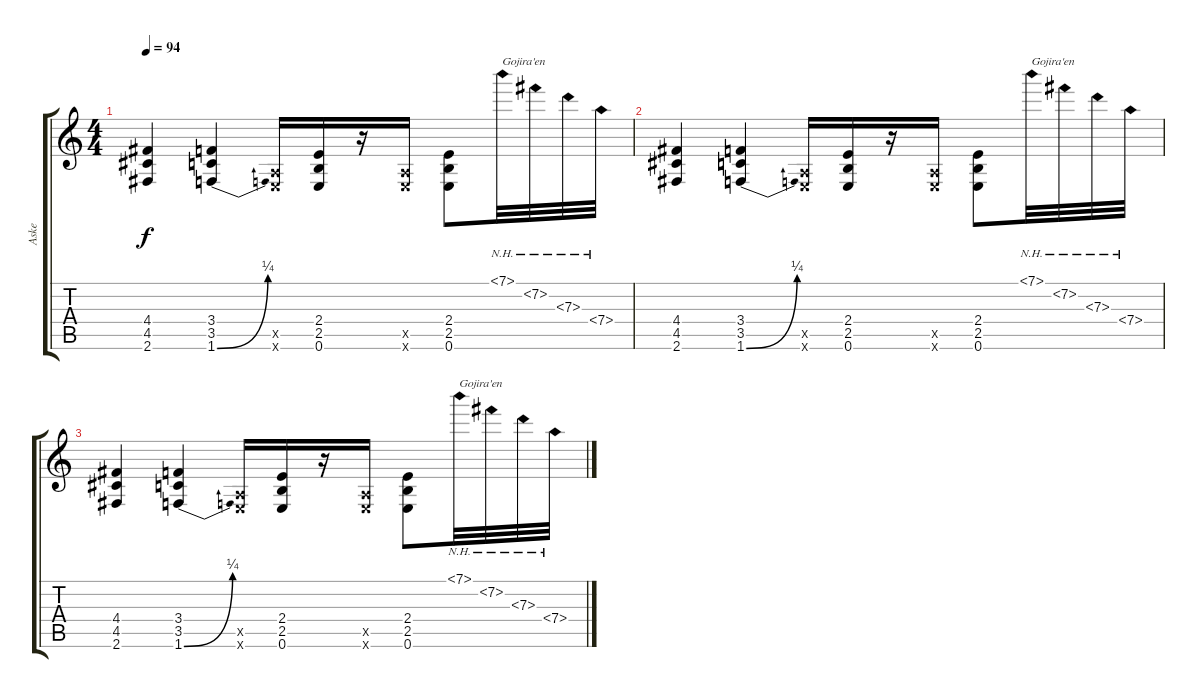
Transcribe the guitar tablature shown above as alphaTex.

\track ("Aske" "Aske") {instrument acousticguitarsteel}
\staff {score tabs}
\tuning (E4 B3 G3 D3 A2 E2) {hide}
\ts (4 4)
\tempo 94
\clef g2
\ks c
(4.4 4.5 2.6).4{dy f} (3.4 3.5 1.6{be (bend 0 0 60 1)}).4 (0.5{x} 0.6{x}).16 (2.4 2.5 0.6).16 r.16 (0.5{x} 0.6{x}).16 (2.4 2.5 0.6).8 7.1{nh}.32{txt "Gojira'en"} 7.2{nh}.32 7.3{nh}.32 7.4{nh}.32 |
(4.4 4.5 2.6).4 (3.4 3.5 1.6{be (bend 0 0 60 1)}).4 (0.5{x} 0.6{x}).16 (2.4 2.5 0.6).16 r.16 (0.5{x} 0.6{x}).16 (2.4 2.5 0.6).8 7.1{nh}.32{txt "Gojira'en"} 7.2{nh}.32 7.3{nh}.32 7.4{nh}.32 |
(4.4 4.5 2.6).4 (3.4 3.5 1.6{be (bend 0 0 60 1)}).4 (0.5{x} 0.6{x}).16 (2.4 2.5 0.6).16 r.16 (0.5{x} 0.6{x}).16 (2.4 2.5 0.6).8 7.1{nh}.32{txt "Gojira'en"} 7.2{nh}.32 7.3{nh}.32 7.4{nh}.32
